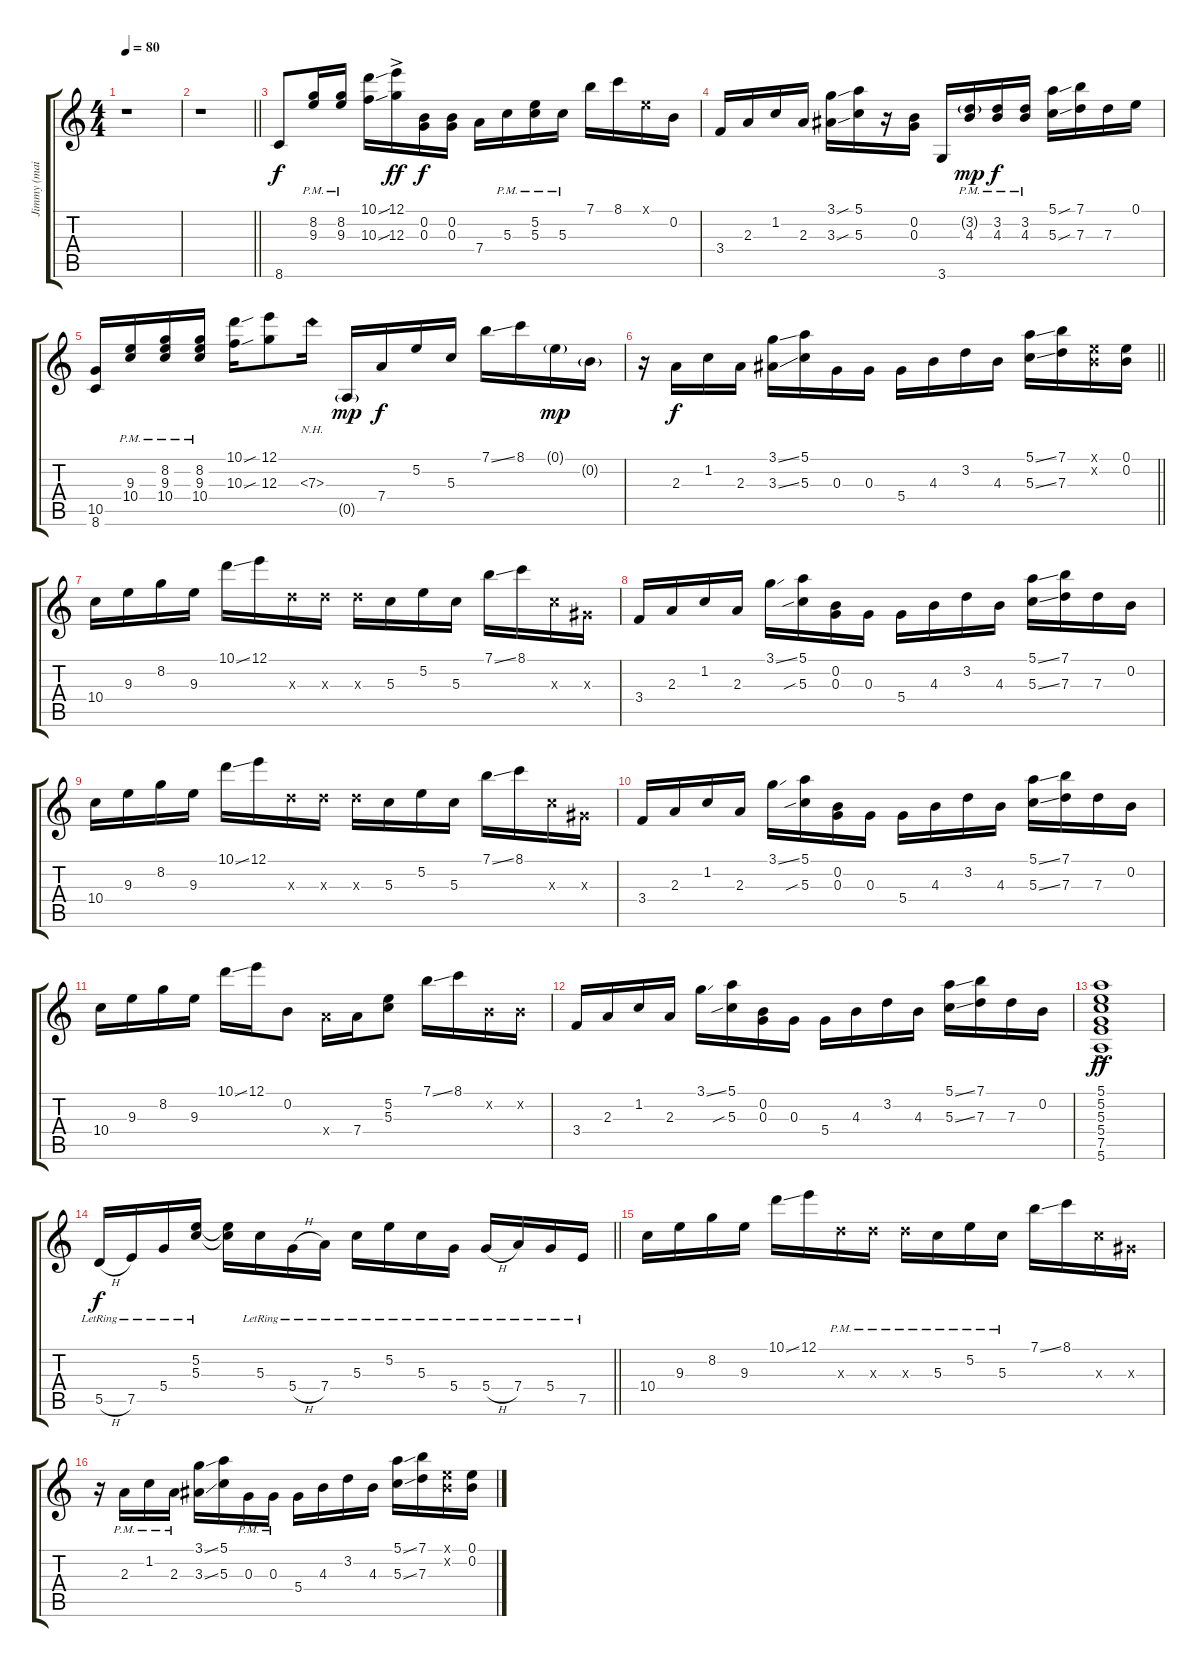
\track ("Jimmy (main riff) electric " "Jimmy (mai") {instrument electricguitarmuted}
\staff {score tabs}
\tuning (E4 B3 G3 D3 A2 E2) {hide}
\ts (4 4)
\tempo 80
\clef g2
\ks c
r.1{dy f instrument electricguitarmuted} |
\barLineRight lightlight
r.1 |
8.6.8 (8.2{pm} 9.3{pm}).16 (8.2{pm} 9.3{pm}).16 (10.1{sou} 10.3{sou}).16 (12.1{ac} 12.3{ac}).16{dy ff} (0.2 0.3).16{dy f} (0.2 0.3).16 7.4.16 5.3{pm}.16 (5.2{pm} 5.3{pm}).16 5.3{pm}.16 7.1.16 8.1.16 0.1{x}.16 0.2.16 |
3.4.16 2.3.16 1.2.16 2.3.16 (3.1{sou} 3.3{sou}).16 (5.1 5.3).16 r.16 (0.2 0.3).16 3.6.16 (3.2{g pm} 4.3{pm}).16{dy mp} (3.2{pm} 4.3{pm}).16{dy f} (3.2{pm} 4.3{pm}).16 (5.1{sou} 5.3{sou}).16 (7.1 7.3).16 7.3.16 0.1.16 |
(10.5 8.6).16 (9.3{pm} 10.4{pm}).16 (8.2{pm} 9.3{pm} 10.4{pm}).16 (8.2{pm} 9.3{pm} 10.4{pm}).16 (10.1{sou} 10.3{sou}).16 (12.1 12.3).8 7.3{nh}.16 0.5{g}.16{dy mp} 7.4.16{dy f} 5.2.16 5.3.16 7.1{ss}.16 8.1.16 0.1{g}.16{dy mp} 0.2{g}.16 |
\barLineRight lightlight
r.16 2.3.16{dy f} 1.2.16 2.3.16 (3.1{ss} 3.3{ss}).16 (5.1 5.3).16 0.3.16 0.3.16 5.4.16 4.3.16 3.2.16 4.3.16 (5.1{ss} 5.3{ss}).16 (7.1 7.3).16 (0.1{x} 0.2{x}).16 (0.1 0.2).16 |
10.4.16 9.3.16 8.2.16 9.3.16 10.1{ss}.16 12.1.16 7.3{x}.16 7.3{x}.16 7.3{x}.16 5.3.16 5.2.16 5.3.16 7.1{ss}.16 8.1.16 5.3{x}.16 1.3{x}.16 |
3.4.16 2.3.16 1.2.16 2.3.16 3.1{ss}.16 (5.1 5.3{sib}).16 (0.2 0.3).16 0.3.16 5.4.16 4.3.16 3.2.16 4.3.16 (5.1{ss} 5.3{ss}).16 (7.1 7.3).16 7.3.16 0.2.16 |
10.4.16 9.3.16 8.2.16 9.3.16 10.1{ss}.16 12.1.16 7.3{x}.16 7.3{x}.16 7.3{x}.16 5.3.16 5.2.16 5.3.16 7.1{ss}.16 8.1.16 5.3{x}.16 1.3{x}.16 |
3.4.16 2.3.16 1.2.16 2.3.16 3.1{ss}.16 (5.1 5.3{sib}).16 (0.2 0.3).16 0.3.16 5.4.16 4.3.16 3.2.16 4.3.16 (5.1{ss} 5.3{ss}).16 (7.1 7.3).16 7.3.16 0.2.16 |
10.4.16 9.3.16 8.2.16 9.3.16 10.1{ss}.16 12.1.16 0.2.8 7.4{x}.16 7.4.16 (5.2 5.3).8 7.1{ss}.16 8.1.16 0.2{x}.16 0.2{x}.16 |
3.4.16 2.3.16 1.2.16 2.3.16 3.1{ss}.16 (5.1 5.3{sib}).16 (0.2 0.3).16 0.3.16 5.4.16 4.3.16 3.2.16 4.3.16 (5.1{ss} 5.3{ss}).16 (7.1 7.3).16 7.3.16 0.2.16 |
(5.1{ac} 5.2{ac} 5.3{ac} 5.4{ac} 7.5{ac} 5.6{ac}).1{dy ff} |
\barLineRight lightlight
5.5{h lr}.16{dy f} 7.5{lr}.16 5.4{lr}.16 (5.2{lr} 5.3{lr}).16 (5.2{t} 5.3{t}).16 5.3{lr}.16 5.4{h lr}.16 7.4{lr}.16 5.3{lr}.16 5.2{lr}.16 5.3{lr}.16 5.4{lr}.16 5.4{h lr}.16 7.4{lr}.16 5.4{lr}.16 7.5{lr}.16 |
10.4.16 9.3.16 8.2.16 9.3.16 10.1{ss}.16 12.1.16 7.3{pm x}.16 7.3{pm x}.16 7.3{pm x}.16 5.3{pm}.16 5.2{pm}.16 5.3{pm}.16 7.1{ss}.16 8.1.16 5.3{x}.16 1.3{x}.16 |
r.16 2.3{pm}.16 1.2{pm}.16 2.3{pm}.16 (3.1{ss} 3.3{ss}).16 (5.1 5.3).16 0.3{pm}.16 0.3{pm}.16 5.4.16 4.3.16 3.2.16 4.3.16 (5.1{ss} 5.3{ss}).16 (7.1 7.3).16 (0.1{x} 0.2{x}).16 (0.1 0.2).16
